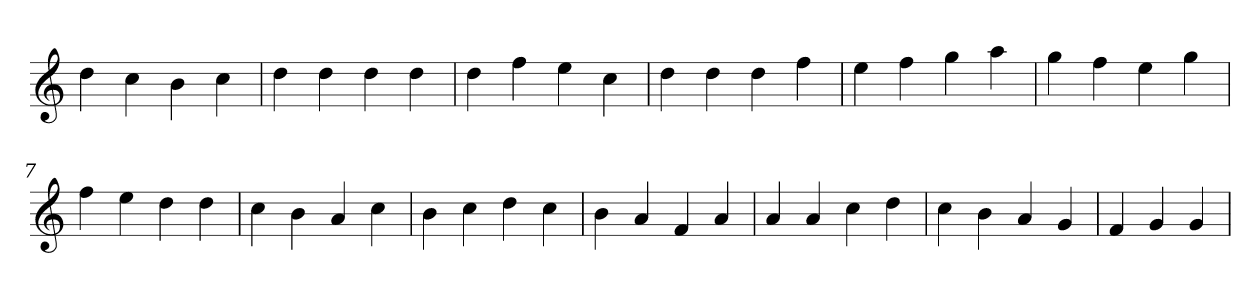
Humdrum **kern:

**kern
*part1
*staff1
*clefG2
=1
4dd
4cc
4b
4cc
=2
4dd
4dd
4dd
4dd
=3
4dd
4ff
4ee
4cc
=4
4dd
4dd
4dd
4ff
=5
4ee
4ff
4gg
4aa
=6
4gg
4ff
4ee
4gg
=7
4ff
4ee
4dd
4dd
=8
4cc
4b
4a
4cc
=9
4b
4cc
4dd
4cc
=10
4b
4a
4f
4a
=11
4a
4a
4cc
4dd
=12
4cc
4b
4a
4g
=13
4f
4g
4g
=
*-
